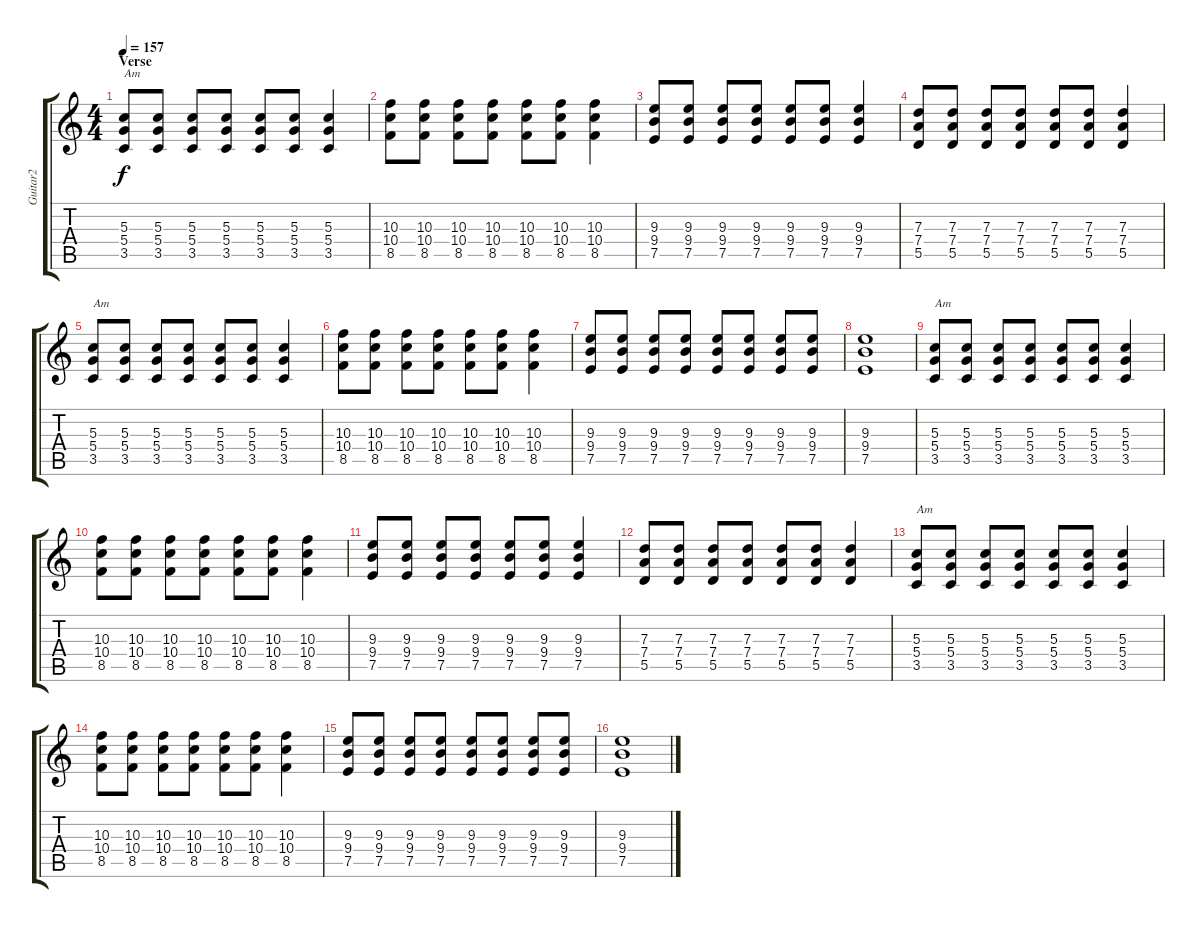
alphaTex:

\track ("Guitar2" "Guitar2") {instrument overdrivenguitar}
\staff {score tabs}
\tuning (E4 B3 G3 D3 A2 E2) {hide}
\ts (4 4)
\section ("" "Verse")
\tempo 157
\clef g2
\ks c
(5.3 5.4 3.5).8{txt "Am" dy f} (5.3 5.4 3.5).8 (5.3 5.4 3.5).8 (5.3 5.4 3.5).8 (5.3 5.4 3.5).8 (5.3 5.4 3.5).8 (5.3 5.4 3.5).4 |
(10.3 10.4 8.5).8 (10.3 10.4 8.5).8 (10.3 10.4 8.5).8 (10.3 10.4 8.5).8 (10.3 10.4 8.5).8 (10.3 10.4 8.5).8 (10.3 10.4 8.5).4 |
(9.3 9.4 7.5).8 (9.3 9.4 7.5).8 (9.3 9.4 7.5).8 (9.3 9.4 7.5).8 (9.3 9.4 7.5).8 (9.3 9.4 7.5).8 (9.3 9.4 7.5).4 |
(7.3 7.4 5.5).8 (7.3 7.4 5.5).8 (7.3 7.4 5.5).8 (7.3 7.4 5.5).8 (7.3 7.4 5.5).8 (7.3 7.4 5.5).8 (7.3 7.4 5.5).4 |
(5.3 5.4 3.5).8{txt "Am"} (5.3 5.4 3.5).8 (5.3 5.4 3.5).8 (5.3 5.4 3.5).8 (5.3 5.4 3.5).8 (5.3 5.4 3.5).8 (5.3 5.4 3.5).4 |
(10.3 10.4 8.5).8 (10.3 10.4 8.5).8 (10.3 10.4 8.5).8 (10.3 10.4 8.5).8 (10.3 10.4 8.5).8 (10.3 10.4 8.5).8 (10.3 10.4 8.5).4 |
(9.3 9.4 7.5).8 (9.3 9.4 7.5).8 (9.3 9.4 7.5).8 (9.3 9.4 7.5).8 (9.3 9.4 7.5).8 (9.3 9.4 7.5).8 (9.3 9.4 7.5).8 (9.3 9.4 7.5).8 |
(9.3 9.4 7.5).1 |
(5.3 5.4 3.5).8{txt "Am"} (5.3 5.4 3.5).8 (5.3 5.4 3.5).8 (5.3 5.4 3.5).8 (5.3 5.4 3.5).8 (5.3 5.4 3.5).8 (5.3 5.4 3.5).4 |
(10.3 10.4 8.5).8 (10.3 10.4 8.5).8 (10.3 10.4 8.5).8 (10.3 10.4 8.5).8 (10.3 10.4 8.5).8 (10.3 10.4 8.5).8 (10.3 10.4 8.5).4 |
(9.3 9.4 7.5).8 (9.3 9.4 7.5).8 (9.3 9.4 7.5).8 (9.3 9.4 7.5).8 (9.3 9.4 7.5).8 (9.3 9.4 7.5).8 (9.3 9.4 7.5).4 |
(7.3 7.4 5.5).8 (7.3 7.4 5.5).8 (7.3 7.4 5.5).8 (7.3 7.4 5.5).8 (7.3 7.4 5.5).8 (7.3 7.4 5.5).8 (7.3 7.4 5.5).4 |
(5.3 5.4 3.5).8{txt "Am"} (5.3 5.4 3.5).8 (5.3 5.4 3.5).8 (5.3 5.4 3.5).8 (5.3 5.4 3.5).8 (5.3 5.4 3.5).8 (5.3 5.4 3.5).4 |
(10.3 10.4 8.5).8 (10.3 10.4 8.5).8 (10.3 10.4 8.5).8 (10.3 10.4 8.5).8 (10.3 10.4 8.5).8 (10.3 10.4 8.5).8 (10.3 10.4 8.5).4 |
(9.3 9.4 7.5).8 (9.3 9.4 7.5).8 (9.3 9.4 7.5).8 (9.3 9.4 7.5).8 (9.3 9.4 7.5).8 (9.3 9.4 7.5).8 (9.3 9.4 7.5).8 (9.3 9.4 7.5).8 |
(9.3 9.4 7.5).1
